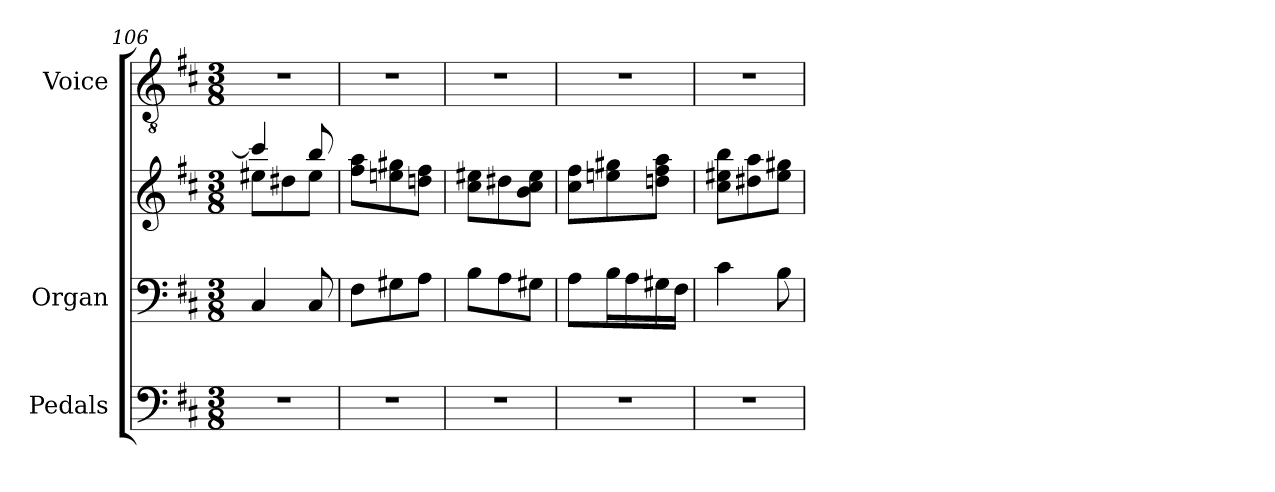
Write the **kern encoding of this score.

**kern	**kern	**kern	**kern
*part3	*part2	*part2	*part1
*staff4	*staff3	*staff2	*staff1
*I"Pedals	*I"Organ	*	*I"Voice
*I'Ped.	*I'Org.	*	*I'Voice
*clefF4	*clefF4	*clefG2	*clefGv2
*	*	*	*ITrd7c12
*k[f#c#]	*k[f#c#]	*k[f#c#]	*k[f#c#]
*b:	*b:	*b:	*b:
*M3/8	*M3/8	*M3/8	*M3/8
=106	=106	=106	=106
!LO:N:vis=1	!	!	!LO:N:vis=1
*	*	*^	*
4.r	4C#i/	4ccc#i/]	8ee#Xi\L	4.r
.	.	.	8dd#Xi\	.
.	8C#i/	8bbi/	8ee#i\J	.
=107	=107	=107	=107	=107
!LO:N:vis=1	!	!	!	!LO:N:vis=1
*	*	*v	*v	*
4.r	8F#i\L	8ff#i\ 8aaiL	4.r
.	8G#Xi\	8eeni\ 8gg#Xi	.
.	8Ai\J	8ddni\ 8ff#iJ	.
=108	=108	=108	=108
!LO:N:vis=1	!	!	!LO:N:vis=1
4.r	8Bi\L	8cc#i\ 8ee#XiL	4.r
.	8Ai\	8dd#Xi\	.
.	8G#Xi\J	8bi\ 8cc#i 8ee#iJ	.
=109	=109	=109	=109
!LO:N:vis=1	!	!	!LO:N:vis=1
4.r	8Ai\L	8cc#i\ 8ff#iL	4.r
.	16Bi\L	8eeni\ 8gg#Xi	.
.	16Ai\	.	.
.	16G#Xi\	8ddni\ 8ff#i 8aaiJ	.
.	16F#i\JJ	.	.
=110	=110	=110	=110
!LO:N:vis=1	!	!	!LO:N:vis=1
4.r	4c#i\	8cc#i\ 8ee#Xi 8bbiL	4.r
.	.	8dd#Xi\ 8aai	.
.	8Bi\	8ee#i\ 8gg#XiJ	.
=	=	=	=
*-	*-	*-	*-
